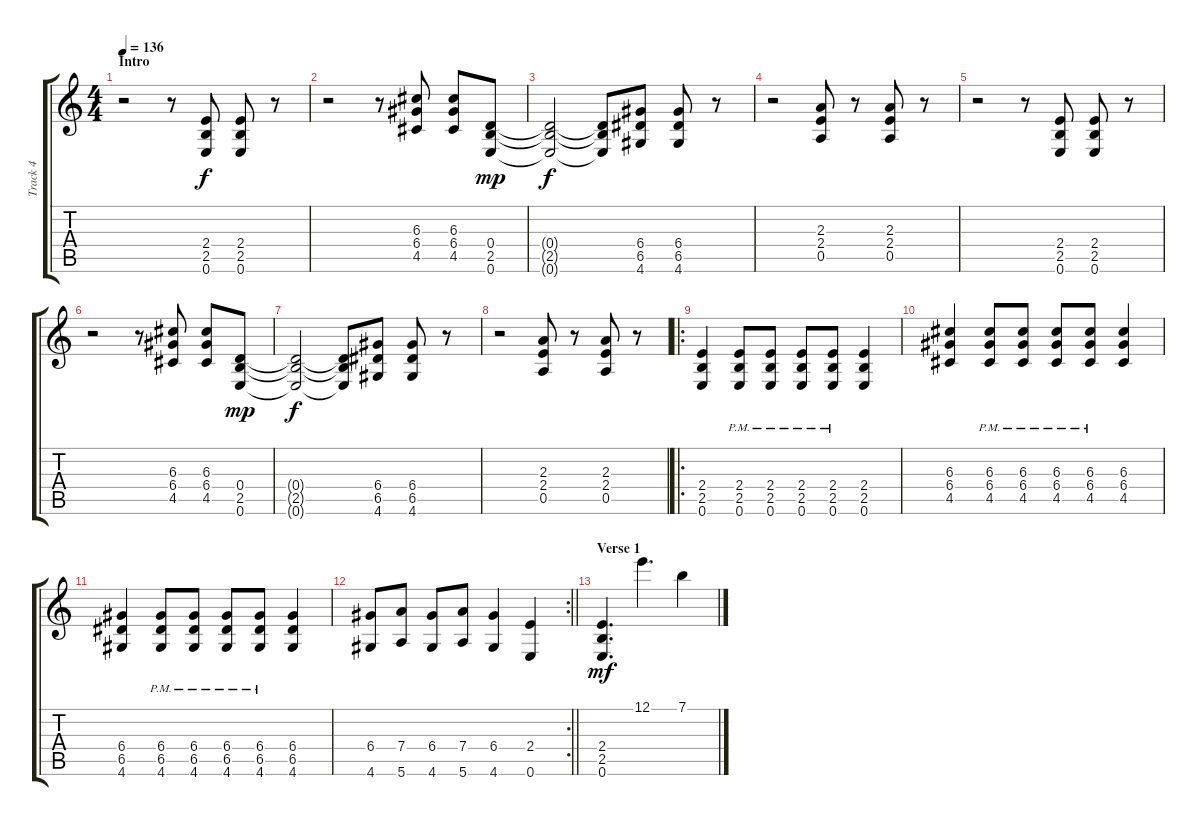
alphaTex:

\track ("Track 4" "Track 4") {instrument distortionguitar}
\staff {score tabs}
\tuning (E4 B3 G3 D3 A2 E2) {hide}
\ts (4 4)
\section ("" "Intro")
\tempo 136
\clef g2
\ks c
r.2{dy f instrument distortionguitar} r.8 (2.4 2.5 0.6).8 (2.4 2.5 0.6).8 r.8 |
r.2 r.8 (6.3 6.4 4.5).8 (6.3 6.4 4.5).8 (0.4 2.5 0.6).8{dy mp} |
(0.4{t} 2.5{t} 0.6{t}).2{dy f} (0.4{t} 2.5{t} 0.6{t}).8 (6.4 6.5 4.6).8 (6.4 6.5 4.6).8 r.8 |
r.2 (2.3 2.4 0.5).8 r.8 (2.3 2.4 0.5).8 r.8 |
r.2 r.8 (2.4 2.5 0.6).8 (2.4 2.5 0.6).8 r.8 |
r.2 r.8 (6.3 6.4 4.5).8 (6.3 6.4 4.5).8 (0.4 2.5 0.6).8{dy mp} |
(0.4{t} 2.5{t} 0.6{t}).2{dy f} (0.4{t} 2.5{t} 0.6{t}).8 (6.4 6.5 4.6).8 (6.4 6.5 4.6).8 r.8 |
r.2 (2.3 2.4 0.5).8 r.8 (2.3 2.4 0.5).8 r.8 |
\ro
(2.4 2.5 0.6).4 (2.4{pm} 2.5{pm} 0.6{pm}).8 (2.4{pm} 2.5{pm} 0.6{pm}).8 (2.4{pm} 2.5{pm} 0.6{pm}).8 (2.4{pm} 2.5{pm} 0.6{pm}).8 (2.4 2.5 0.6).4 |
(6.3 6.4 4.5).4 (6.3{pm} 6.4{pm} 4.5{pm}).8 (6.3{pm} 6.4{pm} 4.5{pm}).8 (6.3{pm} 6.4{pm} 4.5{pm}).8 (6.3{pm} 6.4{pm} 4.5{pm}).8 (6.3 6.4 4.5).4 |
(6.4 6.5 4.6).4 (6.4{pm} 6.5{pm} 4.6{pm}).8 (6.4{pm} 6.5{pm} 4.6{pm}).8 (6.4{pm} 6.5{pm} 4.6{pm}).8 (6.4{pm} 6.5{pm} 4.6{pm}).8 (6.4 6.5 4.6).4 |
\rc 2
\barLineRight lightlight
(6.4 4.6).8 (7.4 5.6).8 (6.4 4.6).8 (7.4 5.6).8 (6.4 4.6).4 (2.4 0.6).4 |
\section ("" "Verse 1")
(2.4 2.5 0.6).4{d dy mf} 12.1.4{d} 7.1.4
